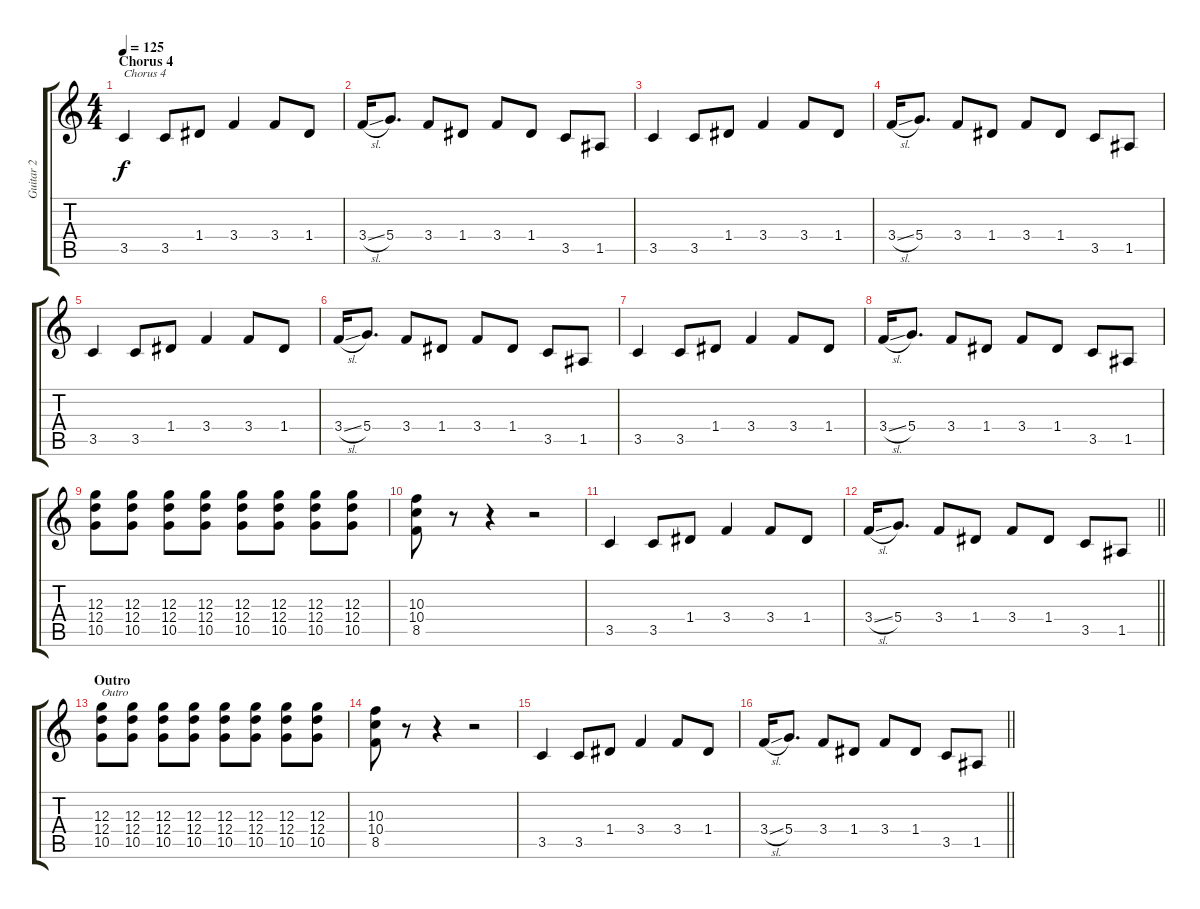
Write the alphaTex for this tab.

\track ("Guitar 2" "Guitar 2") {instrument overdrivenguitar}
\staff {score tabs}
\tuning (E4 B3 G3 D3 A2 E2) {hide}
\ts (4 4)
\section ("" "Chorus 4")
\tempo 125
\clef g2
\ks c
3.5.4{txt "Chorus 4" dy f} 3.5.8 1.4.8 3.4.4 3.4.8 1.4.8 |
3.4{sl}.16 5.4.8{d} 3.4.8 1.4.8 3.4.8 1.4.8 3.5.8 1.5.8 |
3.5.4 3.5.8 1.4.8 3.4.4 3.4.8 1.4.8 |
3.4{sl}.16 5.4.8{d} 3.4.8 1.4.8 3.4.8 1.4.8 3.5.8 1.5.8 |
3.5.4 3.5.8 1.4.8 3.4.4 3.4.8 1.4.8 |
3.4{sl}.16 5.4.8{d} 3.4.8 1.4.8 3.4.8 1.4.8 3.5.8 1.5.8 |
3.5.4 3.5.8 1.4.8 3.4.4 3.4.8 1.4.8 |
3.4{sl}.16 5.4.8{d} 3.4.8 1.4.8 3.4.8 1.4.8 3.5.8 1.5.8 |
(12.3 12.4 10.5).8 (12.3 12.4 10.5).8 (12.3 12.4 10.5).8 (12.3 12.4 10.5).8 (12.3 12.4 10.5).8 (12.3 12.4 10.5).8 (12.3 12.4 10.5).8 (12.3 12.4 10.5).8 |
(10.3 10.4 8.5).8 r.8 r.4 r.2 |
3.5.4 3.5.8 1.4.8 3.4.4 3.4.8 1.4.8 |
\barLineRight lightlight
3.4{sl}.16 5.4.8{d} 3.4.8 1.4.8 3.4.8 1.4.8 3.5.8 1.5.8 |
\section ("" "Outro")
(12.3 12.4 10.5).8{txt "Outro"} (12.3 12.4 10.5).8 (12.3 12.4 10.5).8 (12.3 12.4 10.5).8 (12.3 12.4 10.5).8 (12.3 12.4 10.5).8 (12.3 12.4 10.5).8 (12.3 12.4 10.5).8 |
(10.3 10.4 8.5).8 r.8 r.4 r.2 |
3.5.4 3.5.8 1.4.8 3.4.4 3.4.8 1.4.8 |
\barLineRight lightlight
3.4{sl}.16 5.4.8{d} 3.4.8 1.4.8 3.4.8 1.4.8 3.5.8 1.5.8
